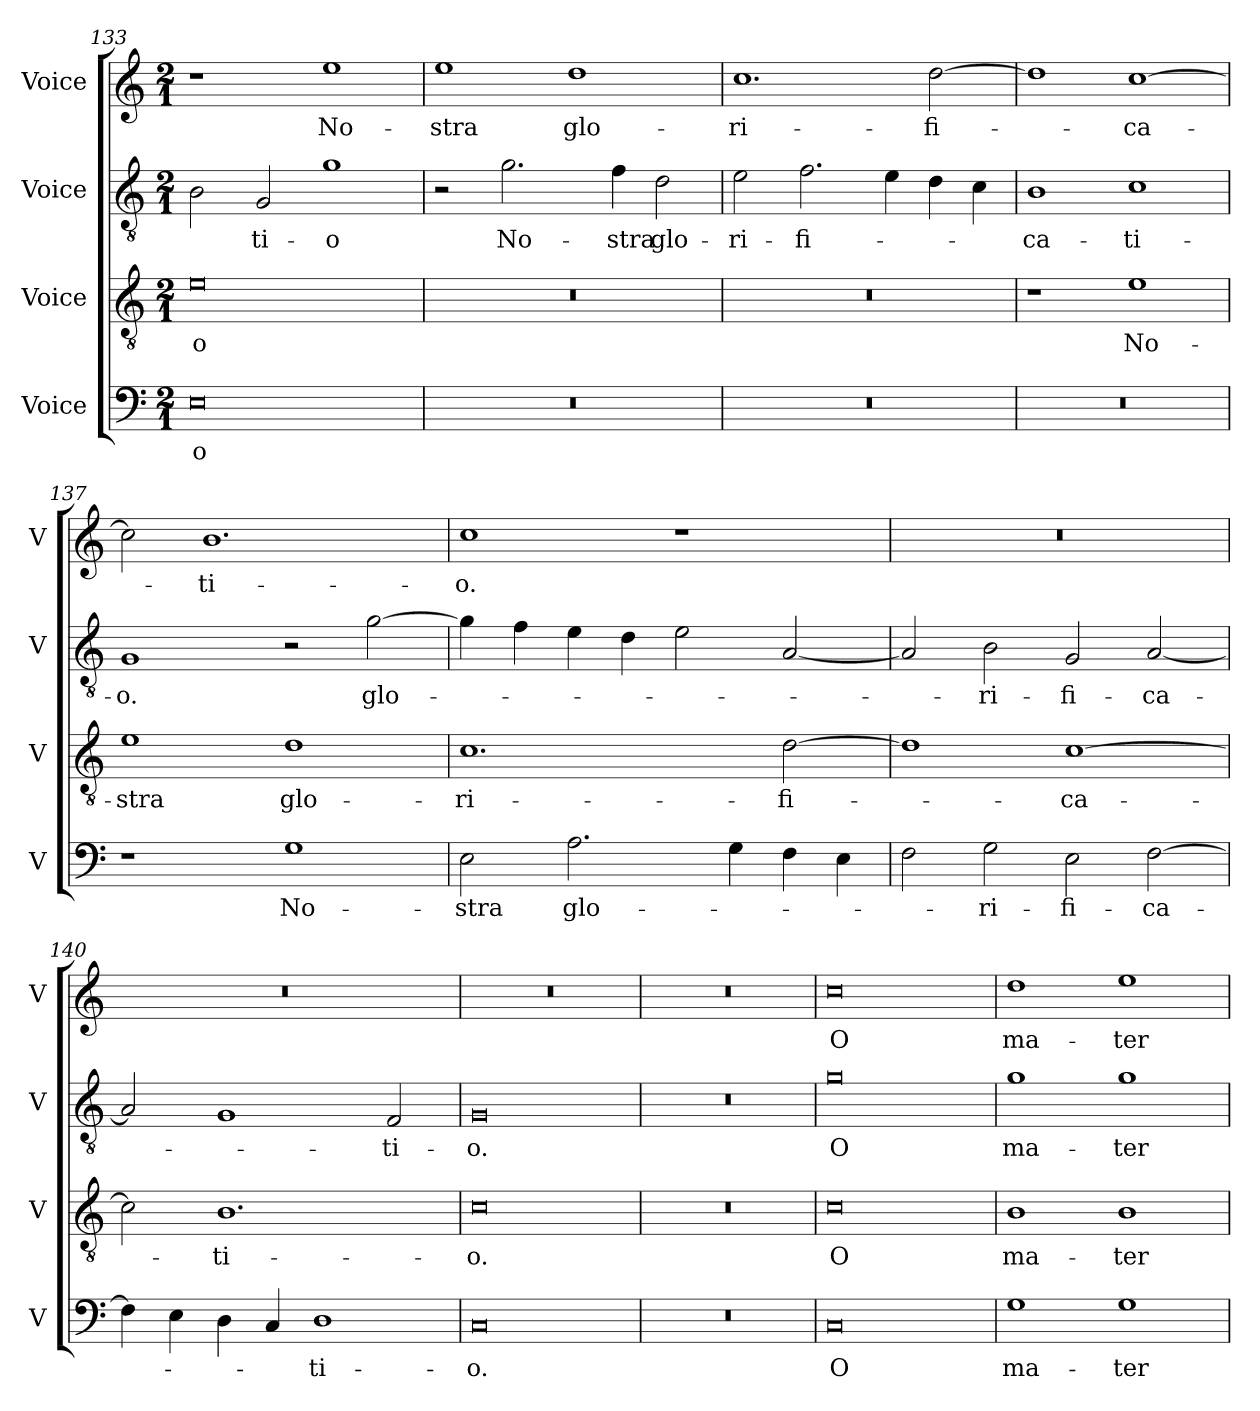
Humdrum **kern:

**kern	**text	**kern	**text	**kern	**text	**kern	**text
*part4	*part4	*part3	*part3	*part2	*part2	*part1	*part1
*staff4	*staff4	*staff3	*staff3	*staff2	*staff2	*staff1	*staff1
*I"Voice	*	*I"Voice	*	*I"Voice	*	*I"Voice	*
*I'V	*	*I'V	*	*I'V	*	*I'V	*
*clefF4	*	*clefGv2	*	*clefGv2	*	*clefG2	*
*k[]	*	*k[]	*	*k[]	*	*k[]	*
*M2/1	*	*M2/1	*	*M2/1	*	*M2/1	*
=133	=133	=133	=133	=133	=133	=133	=133
!	!LO:LY:b	!	!LO:LY:b	!	!	!	!
0E	-o	0e	-o	2B\	.	1r	.
!	!	!	!	!	!LO:LY:b	!	!
.	.	.	.	2G/	-ti-	.	.
!	!	!	!	!	!LO:LY:b	!	!LO:LY:b
.	.	.	.	1g	-o	1ee	No-
=134	=134	=134	=134	=134	=134	=134	=134
!	!	!	!	!	!	!	!LO:LY:b
0r	.	0r	.	2r	.	1ee	-stra
!	!	!	!	!	!LO:LY:b	!	!
.	.	.	.	2.g\	No-	.	.
!	!	!	!	!	!	!	!LO:LY:b
.	.	.	.	.	.	1dd	glo-
!	!	!	!	!	!LO:LY:b	!	!
.	.	.	.	4f\	-stra	.	.
!	!	!	!	!	!LO:LY:b	!	!
.	.	.	.	2d\	glo-	.	.
=135	=135	=135	=135	=135	=135	=135	=135
!	!	!	!	!	!LO:LY:b	!	!LO:LY:b
0r	.	0r	.	2e\	-ri-	1.cc	-ri-
!	!	!	!	!	!LO:LY:b	!	!
.	.	.	.	2.f\	-fi-	.	.
.	.	.	.	4e\	.	.	.
!	!	!	!	!	!	!	!LO:LY:b
.	.	.	.	4d\	.	[2dd\	-fi-
.	.	.	.	4c\	.	.	.
!!LO:LB:g=z
=136	=136	=136	=136	=136	=136	=136	=136
!	!	!	!	!	!LO:LY:b	!	!
0r	.	1r	.	1B	-ca-	1dd]	.
!	!	!	!LO:LY:b	!	!LO:LY:b	!	!LO:LY:b
.	.	1e	No-	1c	-ti-	[1cc	-ca-
=137	=137	=137	=137	=137	=137	=137	=137
!	!	!	!LO:LY:b	!	!LO:LY:b	!	!
1r	.	1e	-stra	1G	-o.	2cc\]	.
!	!	!	!	!	!	!	!LO:LY:b
.	.	.	.	.	.	1.b	-ti-
!	!LO:LY:b	!	!LO:LY:b	!	!	!	!
1G	No-	1d	glo-	2r	.	.	.
!	!	!	!	!	!LO:LY:b	!	!
.	.	.	.	[2g\	glo-	.	.
=138	=138	=138	=138	=138	=138	=138	=138
!	!LO:LY:b	!	!LO:LY:b	!	!	!	!LO:LY:b
2E\	-stra	1.c	-ri-	4g\]	.	1cc	-o.
.	.	.	.	4f\	.	.	.
!	!LO:LY:b	!	!	!	!	!	!
2.A\	glo-	.	.	4e\	.	.	.
.	.	.	.	4d\	.	.	.
.	.	.	.	2e\	.	1r	.
4G\	.	.	.	.	.	.	.
!	!	!	!LO:LY:b	!	!	!	!
4F\	.	[2d\	-fi-	[2A/	.	.	.
4E\	.	.	.	.	.	.	.
=139	=139	=139	=139	=139	=139	=139	=139
2F\	.	1d]	.	2A/]	.	0r	.
!	!LO:LY:b	!	!	!	!LO:LY:b	!	!
2G\	-ri-	.	.	2B\	-ri-	.	.
!	!LO:LY:b	!	!LO:LY:b	!	!LO:LY:b	!	!
2E\	-fi-	[1c	-ca-	2G/	-fi-	.	.
!	!LO:LY:b	!	!	!	!LO:LY:b	!	!
[2F\	-ca-	.	.	[2A/	-ca-	.	.
!!LO:LB:g=z
=140	=140	=140	=140	=140	=140	=140	=140
4F\]	.	2c\]	.	2A/]	.	0r	.
4E\	.	.	.	.	.	.	.
!	!	!	!LO:LY:b	!	!	!	!
4D\	.	1.B	-ti-	1G	.	.	.
4C/	.	.	.	.	.	.	.
!	!LO:LY:b	!	!	!	!	!	!
1D	-ti-	.	.	.	.	.	.
!	!	!	!	!	!LO:LY:b	!	!
.	.	.	.	2F/	-ti-	.	.
=141	=141	=141	=141	=141	=141	=141	=141
!	!LO:LY:b	!	!LO:LY:b	!	!LO:LY:b	!	!
0C	-o.	0c	-o.	0G	-o.	0r	.
=142	=142	=142	=142	=142	=142	=142	=142
0r	.	0r	.	0r	.	0r	.
=143	=143	=143	=143	=143	=143	=143	=143
!	!LO:LY:b	!	!LO:LY:b	!	!LO:LY:b	!	!LO:LY:b
0C	O	0c	O	0g	O	0cc	O
=144	=144	=144	=144	=144	=144	=144	=144
!	!LO:LY:b	!	!LO:LY:b	!	!LO:LY:b	!	!LO:LY:b
1G	ma-	1B	ma-	1g	ma-	1dd	ma-
!	!LO:LY:b	!	!LO:LY:b	!	!LO:LY:b	!	!LO:LY:b
1G	-ter	1B	-ter	1g	-ter	1ee	-ter
=	=	=	=	=	=	=	=
*-	*-	*-	*-	*-	*-	*-	*-
